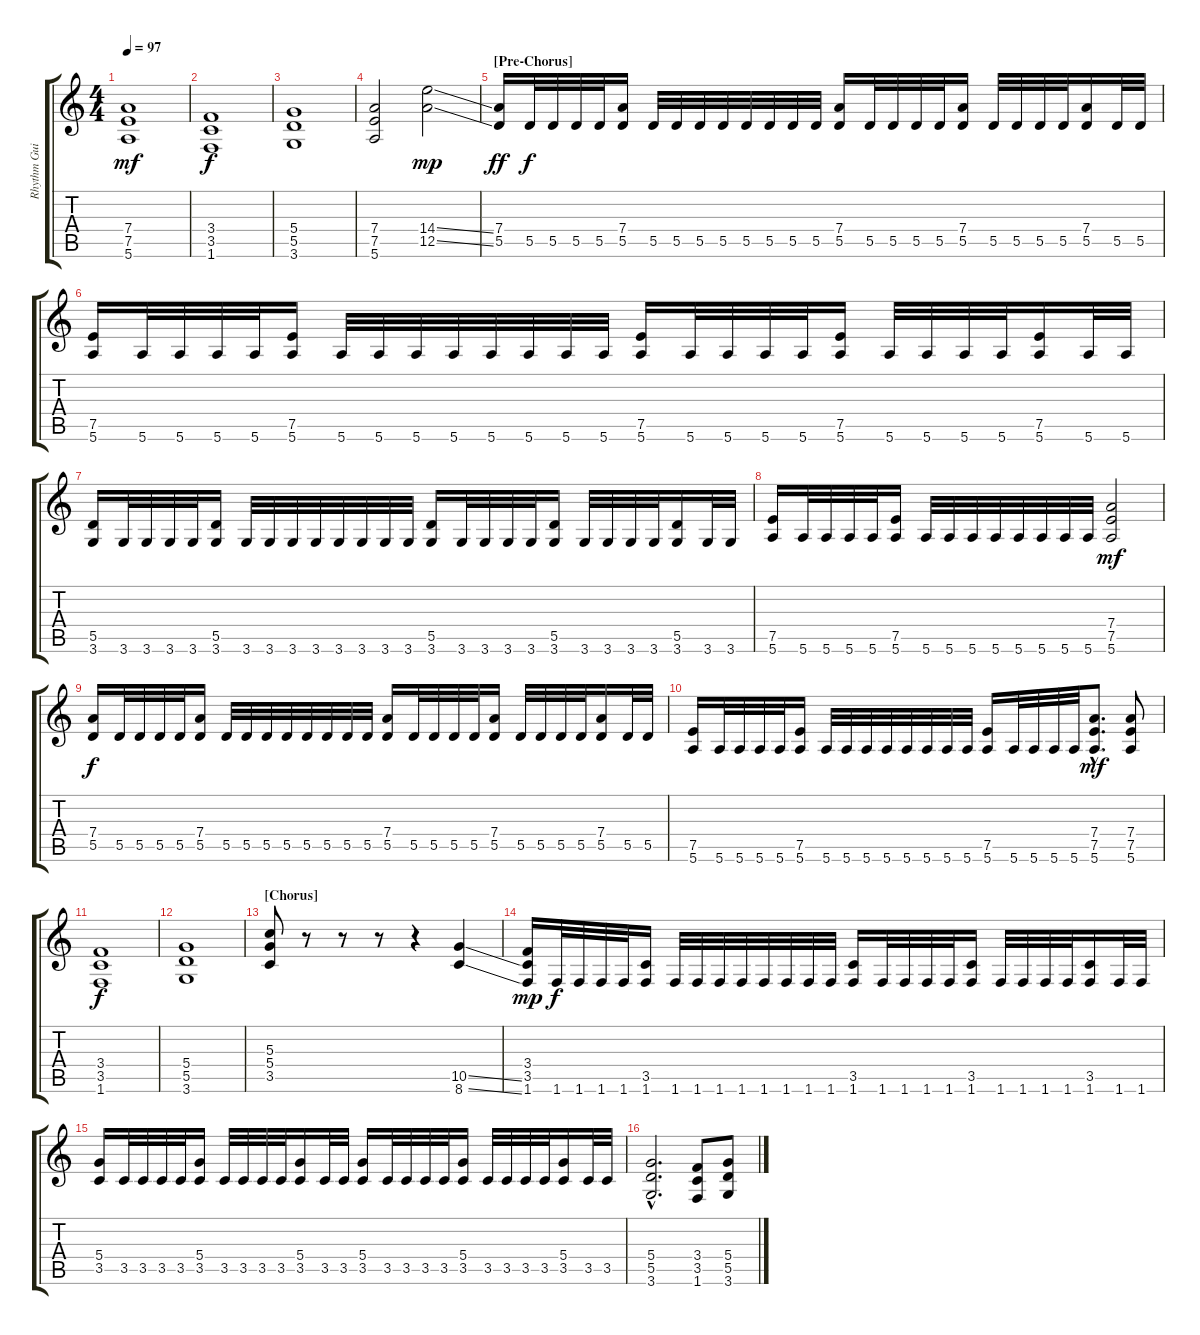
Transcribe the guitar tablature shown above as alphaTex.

\track ("Rhythm Guitar 1" "Rhythm Gui") {instrument distortionguitar}
\staff {score tabs}
\tuning (E4 B3 G3 D3 A2 E2) {hide}
\ts (4 4)
\tempo 97
\clef g2
\ks c
(7.4 7.5 5.6).1{dy mf volume 14 balance 8} |
(3.4 3.5 1.6).1{dy f} |
(5.4 5.5 3.6).1 |
(7.4 7.5 5.6).2 (14.4{ss} 12.5{ss}).2{dy mp} |
\section ("" "[Pre-Chorus]")
(7.4 5.5).16{dy ff} 5.5.32{dy f} 5.5.32 5.5.32 5.5.32 (7.4 5.5).16 5.5.32 5.5.32 5.5.32 5.5.32 5.5.32 5.5.32 5.5.32 5.5.32 (7.4 5.5).16 5.5.32 5.5.32 5.5.32 5.5.32 (7.4 5.5).16 5.5.32 5.5.32 5.5.32 5.5.32 (7.4 5.5).16 5.5.32 5.5.32 |
(7.5 5.6).16 5.6.32 5.6.32 5.6.32 5.6.32 (7.5 5.6).16 5.6.32 5.6.32 5.6.32 5.6.32 5.6.32 5.6.32 5.6.32 5.6.32 (7.5 5.6).16 5.6.32 5.6.32 5.6.32 5.6.32 (7.5 5.6).16 5.6.32 5.6.32 5.6.32 5.6.32 (7.5 5.6).16 5.6.32 5.6.32 |
(5.5 3.6).16 3.6.32 3.6.32 3.6.32 3.6.32 (5.5 3.6).16 3.6.32 3.6.32 3.6.32 3.6.32 3.6.32 3.6.32 3.6.32 3.6.32 (5.5 3.6).16 3.6.32 3.6.32 3.6.32 3.6.32 (5.5 3.6).16 3.6.32 3.6.32 3.6.32 3.6.32 (5.5 3.6).16 3.6.32 3.6.32 |
(7.5 5.6).16 5.6.32 5.6.32 5.6.32 5.6.32 (7.5 5.6).16 5.6.32 5.6.32 5.6.32 5.6.32 5.6.32 5.6.32 5.6.32 5.6.32 (7.4 7.5 5.6).2{dy mf} |
(7.4 5.5).16{dy f} 5.5.32 5.5.32 5.5.32 5.5.32 (7.4 5.5).16 5.5.32 5.5.32 5.5.32 5.5.32 5.5.32 5.5.32 5.5.32 5.5.32 (7.4 5.5).16 5.5.32 5.5.32 5.5.32 5.5.32 (7.4 5.5).16 5.5.32 5.5.32 5.5.32 5.5.32 (7.4 5.5).16 5.5.32 5.5.32 |
(7.5 5.6).16 5.6.32 5.6.32 5.6.32 5.6.32 (7.5 5.6).16 5.6.32 5.6.32 5.6.32 5.6.32 5.6.32 5.6.32 5.6.32 5.6.32 (7.5 5.6).16 5.6.32 5.6.32 5.6.32 5.6.32 (7.4{hac} 7.5{hac} 5.6{hac}).8{d dy mf} (7.4 7.5 5.6).8 |
(3.4 3.5 1.6).1{dy f} |
(5.4 5.5 3.6).1 |
\section ("" "[Chorus]")
(5.3 5.4 3.5).8 r.8 r.8 r.8 r.4 (10.5{ss} 8.6{ss}).4 |
(3.4 3.5 1.6).16{dy mp} 1.6.32{dy f} 1.6.32 1.6.32 1.6.32 (3.5 1.6).16 1.6.32 1.6.32 1.6.32 1.6.32 1.6.32 1.6.32 1.6.32 1.6.32 (3.5 1.6).16 1.6.32 1.6.32 1.6.32 1.6.32 (3.5 1.6).16 1.6.32 1.6.32 1.6.32 1.6.32 (3.5 1.6).16 1.6.32 1.6.32 |
(5.4 3.5).16 3.5.32 3.5.32 3.5.32 3.5.32 (5.4 3.5).16 3.5.32 3.5.32 3.5.32 3.5.32 (5.4 3.5).16 3.5.32 3.5.32 (5.4 3.5).16 3.5.32 3.5.32 3.5.32 3.5.32 (5.4 3.5).16 3.5.32 3.5.32 3.5.32 3.5.32 (5.4 3.5).16 3.5.32 3.5.32 |
(5.4{hac} 5.5{hac} 3.6{hac}).2{d} (3.4 3.5 1.6).8 (5.4 5.5 3.6).8
